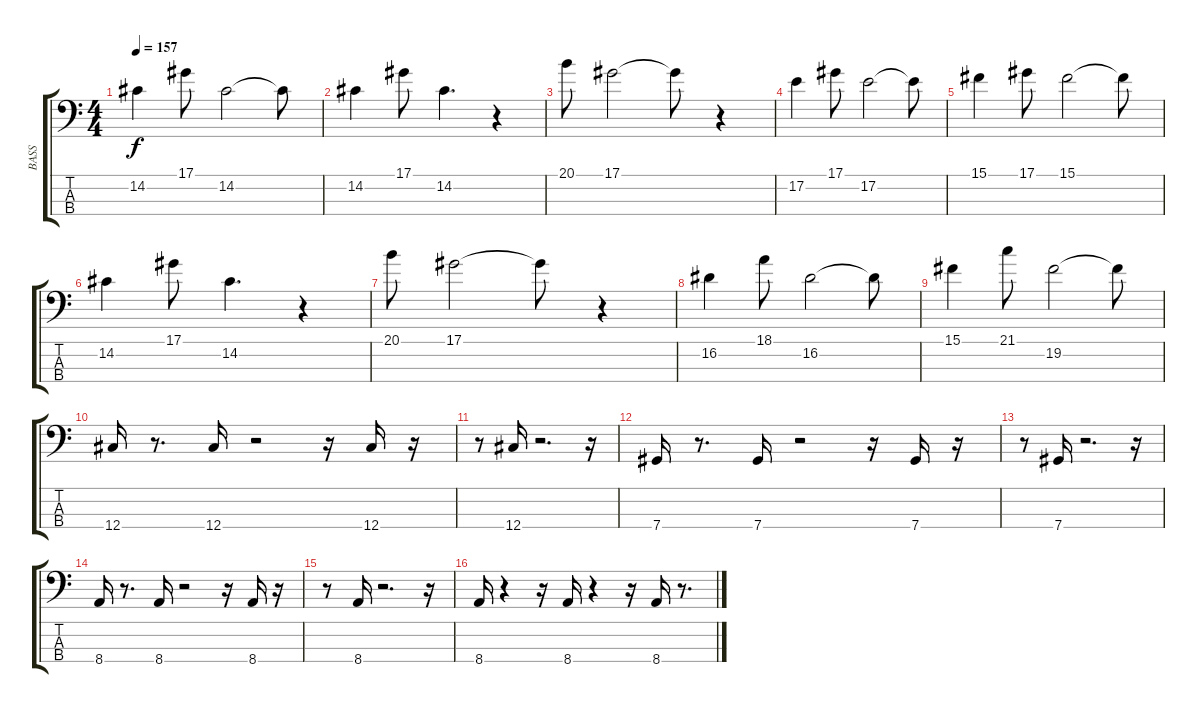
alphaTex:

\track ("BASS" "BASS") {instrument electricbassfinger}
\staff {score tabs}
\tuning (Eb2 B1 Gb1 Db1) {hide}
\ts (4 4)
\tempo 157
\clef f4
\ks c
14.2.4{dy f} 17.1.8 14.2.2 14.2{t}.8 |
14.2.4 17.1.8 14.2.4{d} r.4 |
20.1.8 17.1.2 17.1{t}.8 r.4 |
17.2.4 17.1.8 17.2.2 17.2{t}.8 |
15.1.4 17.1.8 15.1.2 15.1{t}.8 |
14.2.4 17.1.8 14.2.4{d} r.4 |
20.1.8 17.1.2 17.1{t}.8 r.4 |
16.2.4 18.1.8 16.2.2 16.2{t}.8 |
15.1.4 21.1.8 19.2.2 19.2{t}.8 |
12.4.16 r.8{d} 12.4.16 r.2 r.16 12.4.16 r.16 |
r.8 12.4.16 r.2{d} r.16 |
7.4.16 r.8{d} 7.4.16 r.2 r.16 7.4.16 r.16 |
r.8 7.4.16 r.2{d} r.16 |
8.4.16 r.8{d} 8.4.16 r.2 r.16 8.4.16 r.16 |
r.8 8.4.16 r.2{d} r.16 |
8.4.16 r.4 r.16 8.4.16 r.4 r.16 8.4.16 r.8{d}
